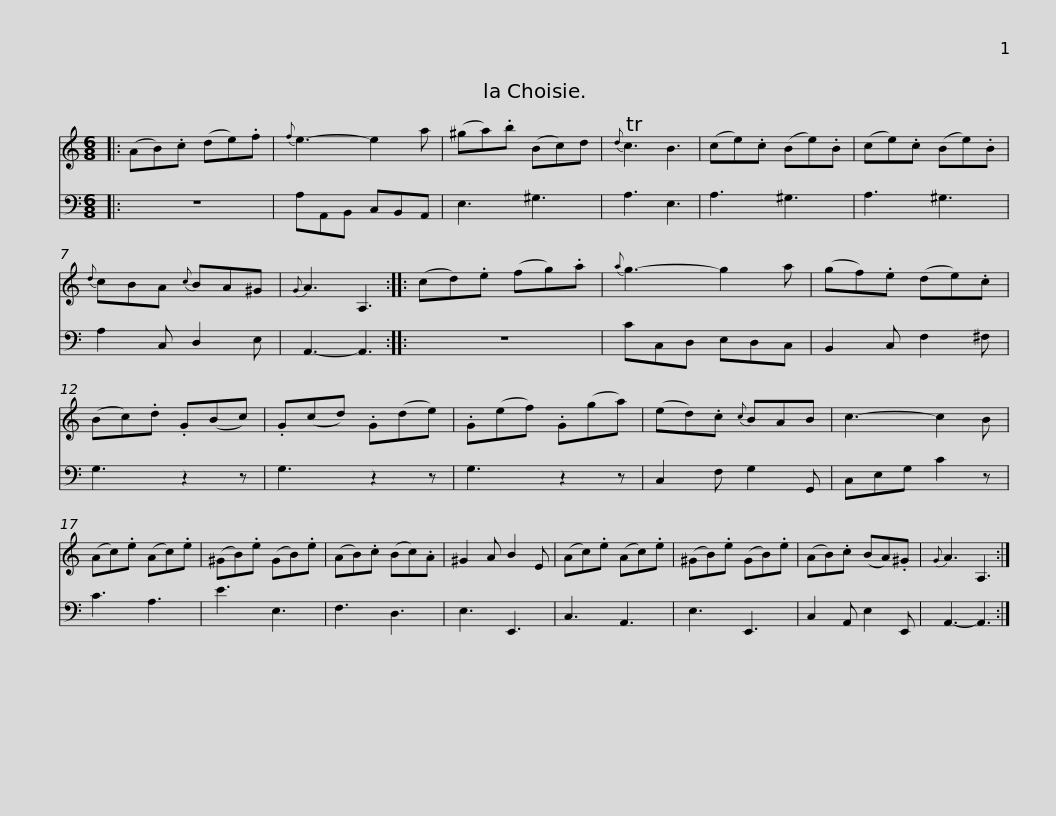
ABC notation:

X:1
%%score 1 2
L:1/8
M:6/8
I:linebreak $
K:C
V:1 treble
V:2 bass
V:1
|: (AB).c (de).f |{f} e3- e2 a | (^ga).b (Bc)d |{d} Tc3 B3 | (ce).c (Be).B | %5
 (ce).c (Be).B |{d} cBA{c} BA^G |${G} A3 A,3 :: (cd).e (fg).a |{a} g3- g2 a | %10
 (gf).e (de).c | (Bc).d .G(Bc) | .G(cd) .G(de) | .G(ef) .G(ga) |$ (ed).c{c} BAB | %15
 c3- c2 B | (Ac).e (Ac).e | (^GB).e (GB).e | (AB).c (Bc).A | ^G2 A B2 E | %20
 (Ac).e (Ac).e |$ (^GB).e (GB).e | (AB).c (BA).^G |{G} A3 A,3 :| %24
V:2
|: z6 | A,A,,B,, C,B,,A,, | E,3 ^G,3 | A,3 E,3 | A,3 ^G,3 | %5
 A,3 ^G,3 | A,2 C, D,2 E, |$ A,,3- A,,3 :: z6 | CC,D, E,D,C, | %10
 B,,2 C, F,2 ^F, | G,3 z2 z | G,3 z2 z | G,3 z2 z |$ C,2 F, G,2 G,, | %15
 C,E,G, C2 z | C3 A,3 | E3 E,3 | F,3 D,3 | E,3 E,,3 | %20
 C,3 A,,3 |$ E,3 E,,3 | C,2 A,, E,2 E,, | A,,3- A,,3 :| %24
